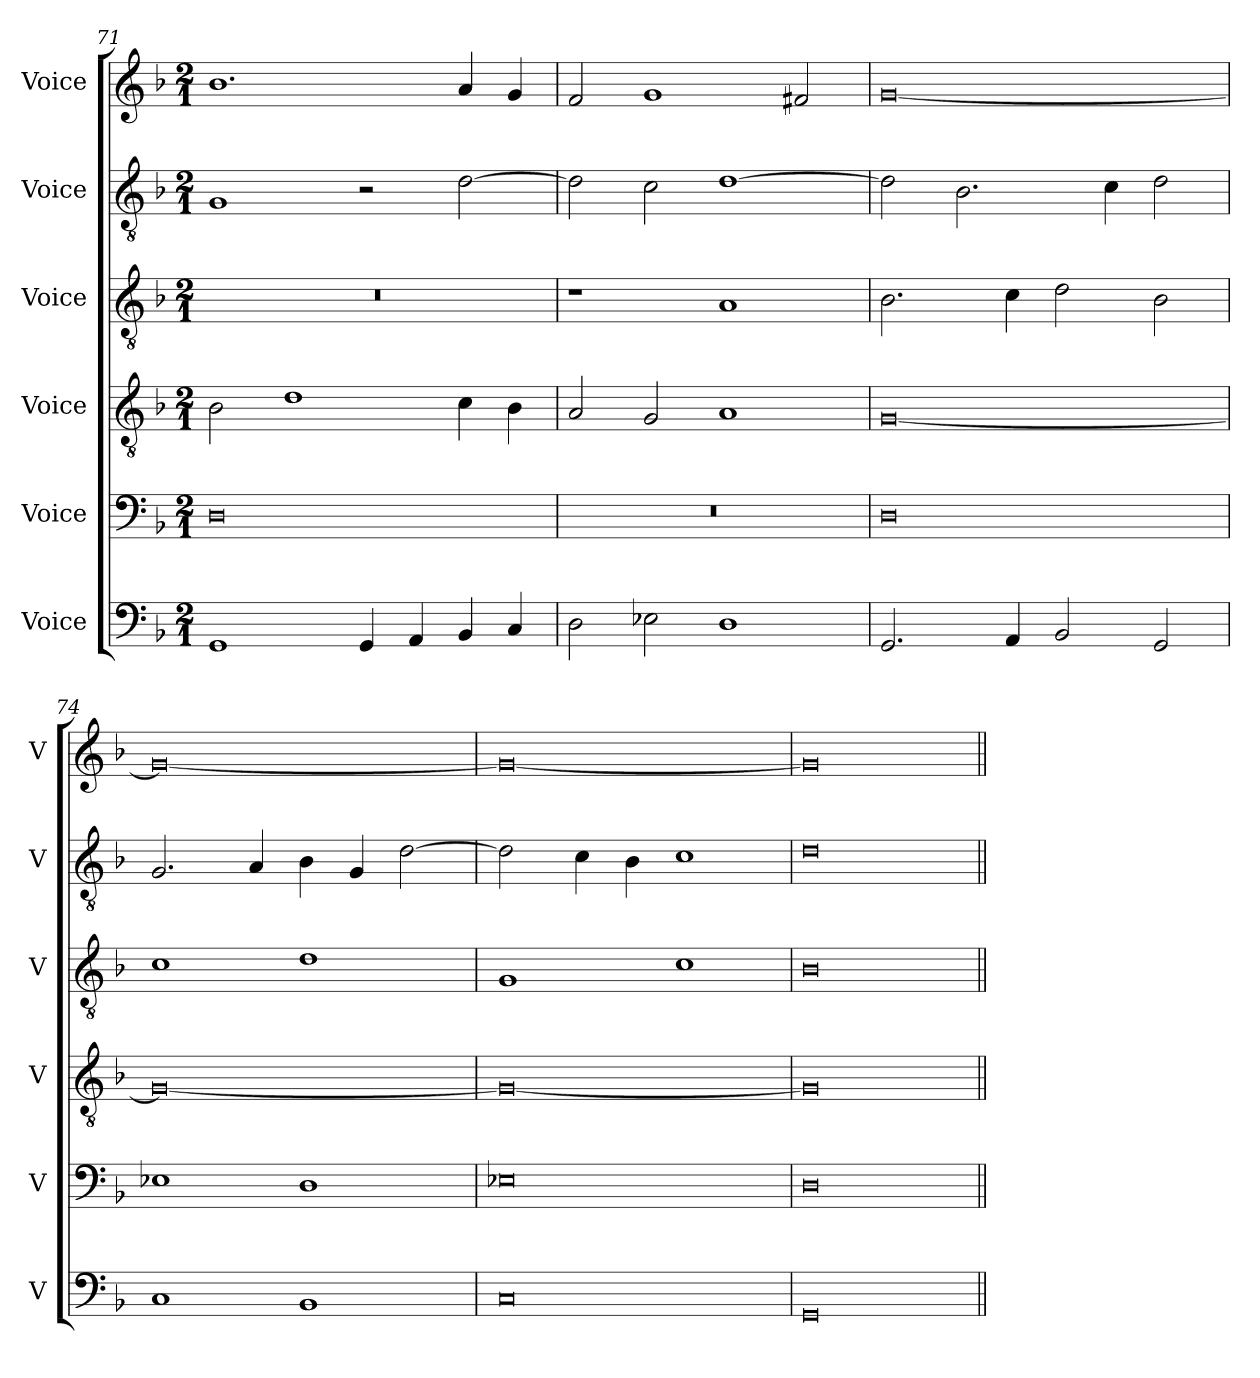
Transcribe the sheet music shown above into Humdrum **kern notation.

**kern	**kern	**kern	**kern	**kern	**kern
*part6	*part5	*part4	*part3	*part2	*part1
*staff6	*staff5	*staff4	*staff3	*staff2	*staff1
*I"Voice	*I"Voice	*I"Voice	*I"Voice	*I"Voice	*I"Voice
*I'V	*I'V	*I'V	*I'V	*I'V	*I'V
*clefF4	*clefF4	*clefGv2	*clefGv2	*clefGv2	*clefG2
*k[b-]	*k[b-]	*k[b-]	*k[b-]	*k[b-]	*k[b-]
*M2/1	*M2/1	*M2/1	*M2/1	*M2/1	*M2/1
=71	=71	=71	=71	=71	=71
1GG	0D	2B-\	0r	1G	1.b-
.	.	1d	.	.	.
4GG/	.	.	.	2r	.
4AA/	.	.	.	.	.
4BB-/	.	4c\	.	[2d\	4a/
4C/	.	4B-\	.	.	4g/
=72	=72	=72	=72	=72	=72
2D\	0r	2A/	1r	2d\]	2f/
2E-X\	.	2G/	.	2c\	1g
1D	.	1A	1A	[1d	.
.	.	.	.	.	2f#X/
!!LO:PB:g=z
=73	=73	=73	=73	=73	=73
2.GG/	0D	[0G	2.B-\	2d\]	[0g
.	.	.	.	2.B-\	.
4AA/	.	.	4c\	.	.
2BB-/	.	.	2d\	.	.
.	.	.	.	4c\	.
2GG/	.	.	2B-\	2d\	.
=74	=74	=74	=74	=74	=74
1C	1E-X	0G_	1c	2.G/	0g_
.	.	.	.	4A/	.
1BB-	1D	.	1d	4B-\	.
.	.	.	.	4G/	.
.	.	.	.	[2d\	.
=75	=75	=75	=75	=75	=75
0C	0E-X	0G_	1G	2d\]	0g_
.	.	.	.	4c\	.
.	.	.	.	4B-\	.
.	.	.	1c	1c	.
=76	=76	=76	=76	=76	=76
0GG	0D	0G]	0B-	0d	0g]
=||	=||	=||	=||	=||	=||
*-	*-	*-	*-	*-	*-
